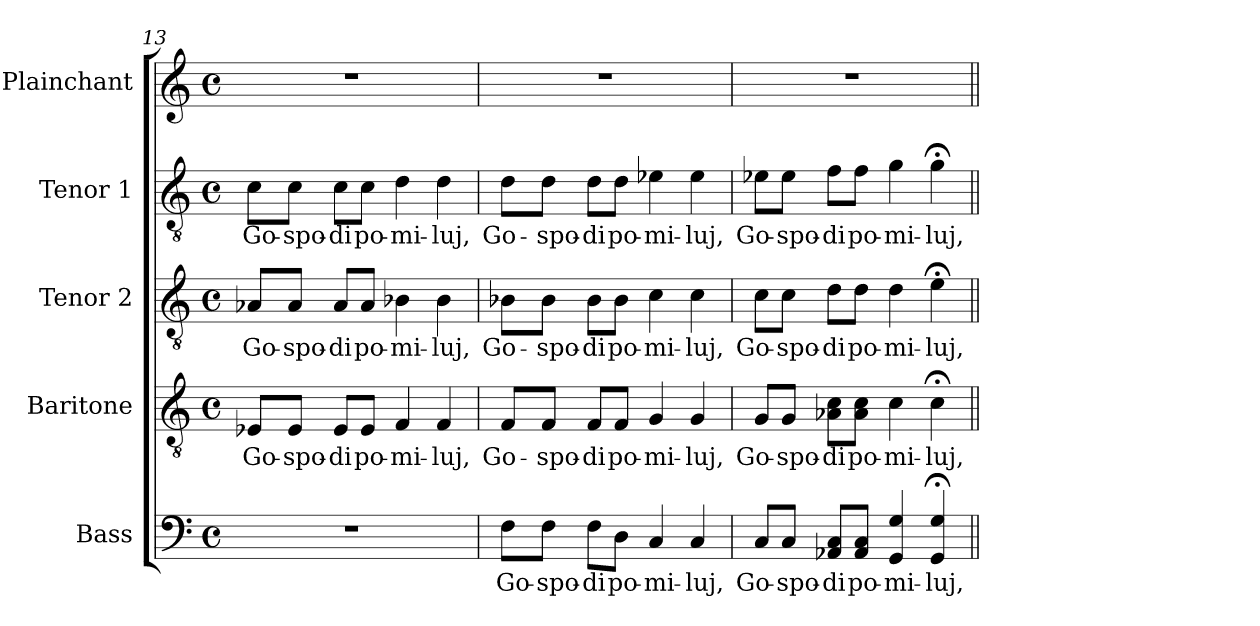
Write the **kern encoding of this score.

**kern	**text	**kern	**text	**kern	**text	**kern	**text	**kern
*part5	*part5	*part4	*part4	*part3	*part3	*part2	*part2	*part1
*staff5	*staff5	*staff4	*staff4	*staff3	*staff3	*staff2	*staff2	*staff1
*I"Bass	*	*I"Baritone	*	*I"Tenor 2	*	*I"Tenor 1	*	*I"Plainchant
*I'B	*	*I'B	*	*I'T 2	*	*I'T 1	*	*I'Pl.C.
*clefF4	*	*clefGv2	*	*clefGv2	*	*clefGv2	*	*clefG2
*k[]	*	*k[]	*	*k[]	*	*k[]	*	*k[]
*C:	*	*C:	*	*C:	*	*C:	*	*C:
*M4/4	*	*M4/4	*	*M4/4	*	*M4/4	*	*M4/4
*met(c)	*	*met(c)	*	*met(c)	*	*met(c)	*	*met(c)
=13	=13	=13	=13	=13	=13	=13	=13	=13
1r	.	8E-X/L	Go-	8A-X/L	Go-	8c\L	Go-	1r
.	.	8E-/J	-spo-	8A-/J	-spo-	8c\J	-spo-	.
.	.	8E-/L	-di	8A-/L	-di	8c\L	-di	.
.	.	8E-/J	po-	8A-/J	po-	8c\J	po-	.
.	.	4F/	-mi-	4B-X\	-mi-	4d\	-mi-	.
.	.	4F/	-luj,	4B-\	-luj,	4d\	-luj,	.
=14	=14	=14	=14	=14	=14	=14	=14	=14
8F\L	Go-	8F/L	Go-	8B-X\L	Go-	8d\L	Go-	1r
8F\J	-spo-	8F/J	-spo-	8B-\J	-spo-	8d\J	-spo-	.
8F\L	-di	8F/L	-di	8B-\L	-di	8d\L	-di	.
8D\J	po-	8F/J	po-	8B-\J	po-	8d\J	po-	.
4C/	-mi-	4G/	-mi-	4c\	-mi-	4e-X\	-mi-	.
4C/	-luj,	4G/	-luj,	4c\	-luj,	4e-\	-luj,	.
!!LO:PB:g=z
=15	=15	=15	=15	=15	=15	=15	=15	=15
8C/L	Go-	8G/L	Go-	8c\L	Go-	8e-X\L	Go-	1r
8C/J	-spo-	8G/J	-spo-	8c\J	-spo-	8e-\J	-spo-	.
8AA-X/ 8C/L	-di	8A-X\ 8c\L	-di	8d\L	-di	8f\L	-di	.
8AA-/ 8C/J	po-	8A-\ 8c\J	po-	8d\J	po-	8f\J	po-	.
4GG/ 4G/	-mi-	4c\	-mi-	4d\	-mi-	4g\	-mi-	.
4GG/;< 4G/;<	-luj,	4c;<\	-luj,	4e;<\	-luj,	4g;<\	-luj,	.
=||	=||	=||	=||	=||	=||	=||	=||	=||
*-	*-	*-	*-	*-	*-	*-	*-	*-
